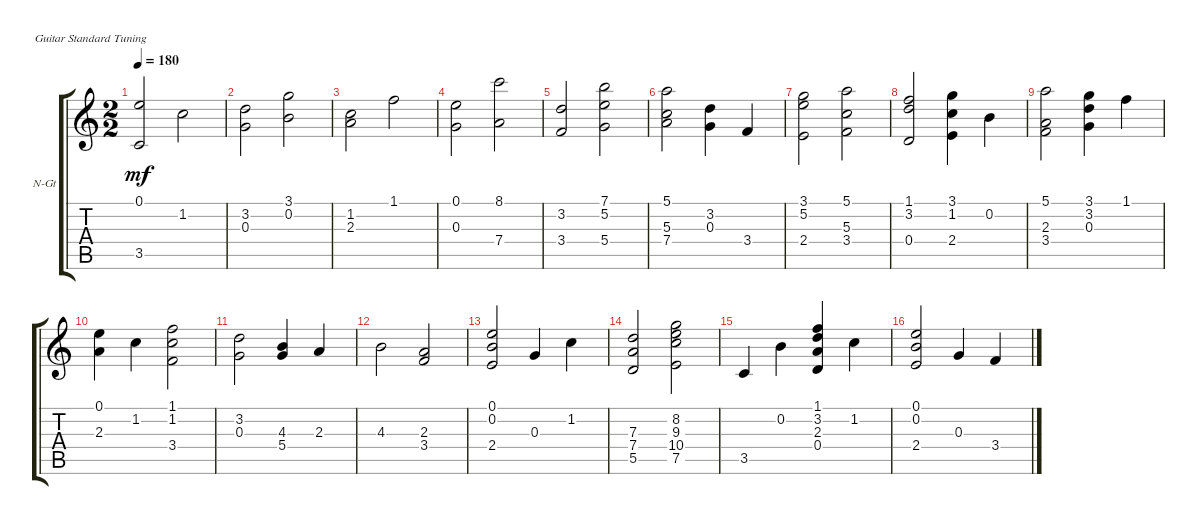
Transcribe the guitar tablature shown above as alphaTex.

\defaultSystemsLayout 4
\bracketExtendMode groupsimilarinstruments
\firstSystemTrackNameOrientation horizontal
\otherSystemsTrackNameOrientation horizontal
\track ("Nylon Guitar" "N-Gt") {instrument acousticguitarnylon}
\staff {score tabs}
\tuning (E4 B3 G3 D3 A2 E2)
\ts (2 2)
\tempo 180
\clef g2
\ks c
(3.5 0.1).2{dy mf} 1.2.2 |
(3.2 0.3).2 (3.1 0.2).2 |
(1.2 2.3).2 1.1.2 |
(0.1 0.3).2 (7.4 8.1).2 |
(3.2 3.4).2 (5.4 5.2 7.1).2 |
(5.1 5.3 7.4).2 (3.2 0.3).4 3.4.4 |
(3.1 5.2 2.4).2 (3.4 5.3 5.1).2 |
(1.1 3.2 0.4).2 (2.4 1.2 3.1).4 0.2.4 |
(5.1 2.3 3.4).2 (3.1 3.2 0.3).4 1.1.4 |
(0.1 2.3).4 1.2.4 (1.1 1.2 3.4).2 |
(3.2 0.3).2 (4.3 5.4).4 2.3.4 |
4.3.2 (2.3 3.4).2 |
(2.4 0.2 0.1).2 0.3.4 1.2.4 |
(7.3 7.4 5.5).2 (7.5 10.4 9.3 8.2).2 |
3.5.4 0.2.4 (1.1 3.2 2.3 0.4).4 1.2.4 |
(0.1 0.2 2.4).2 0.3.4 3.4.4
